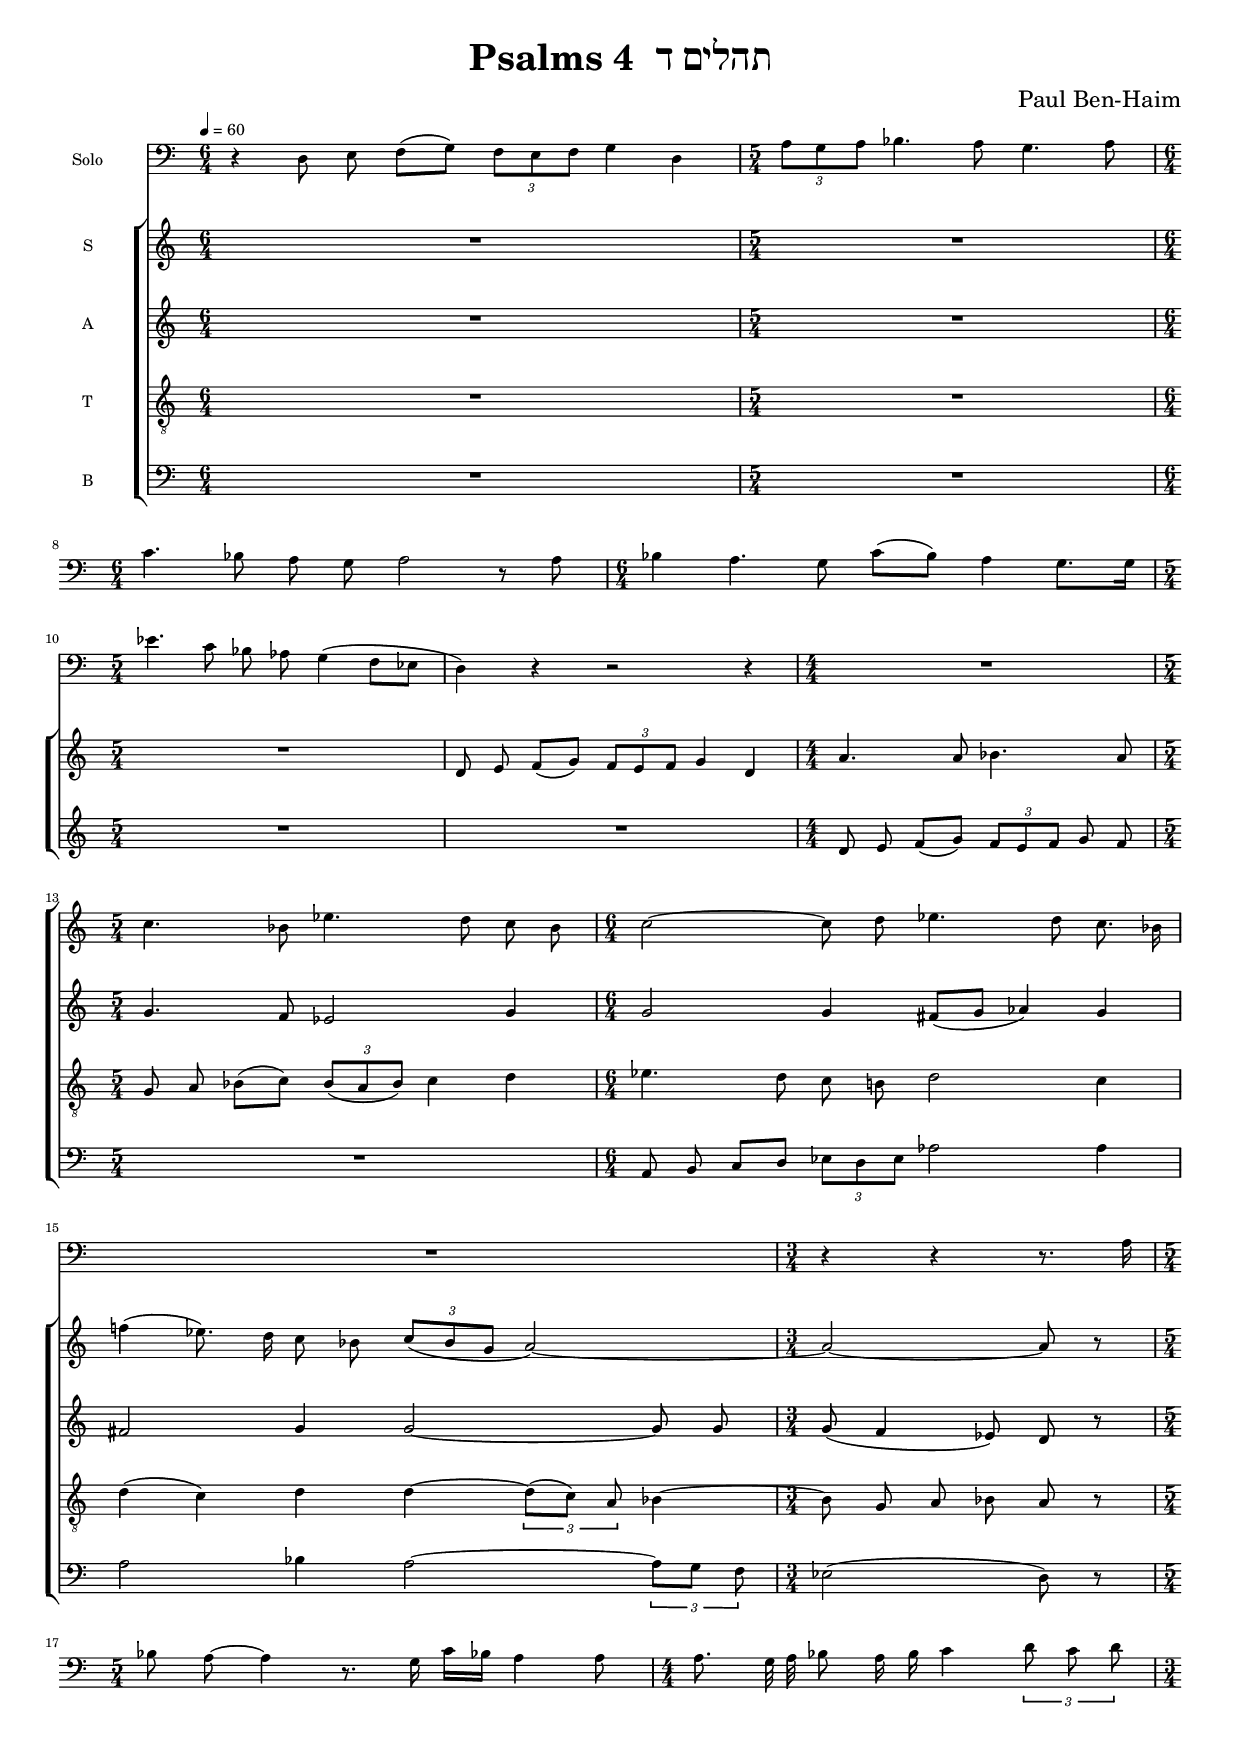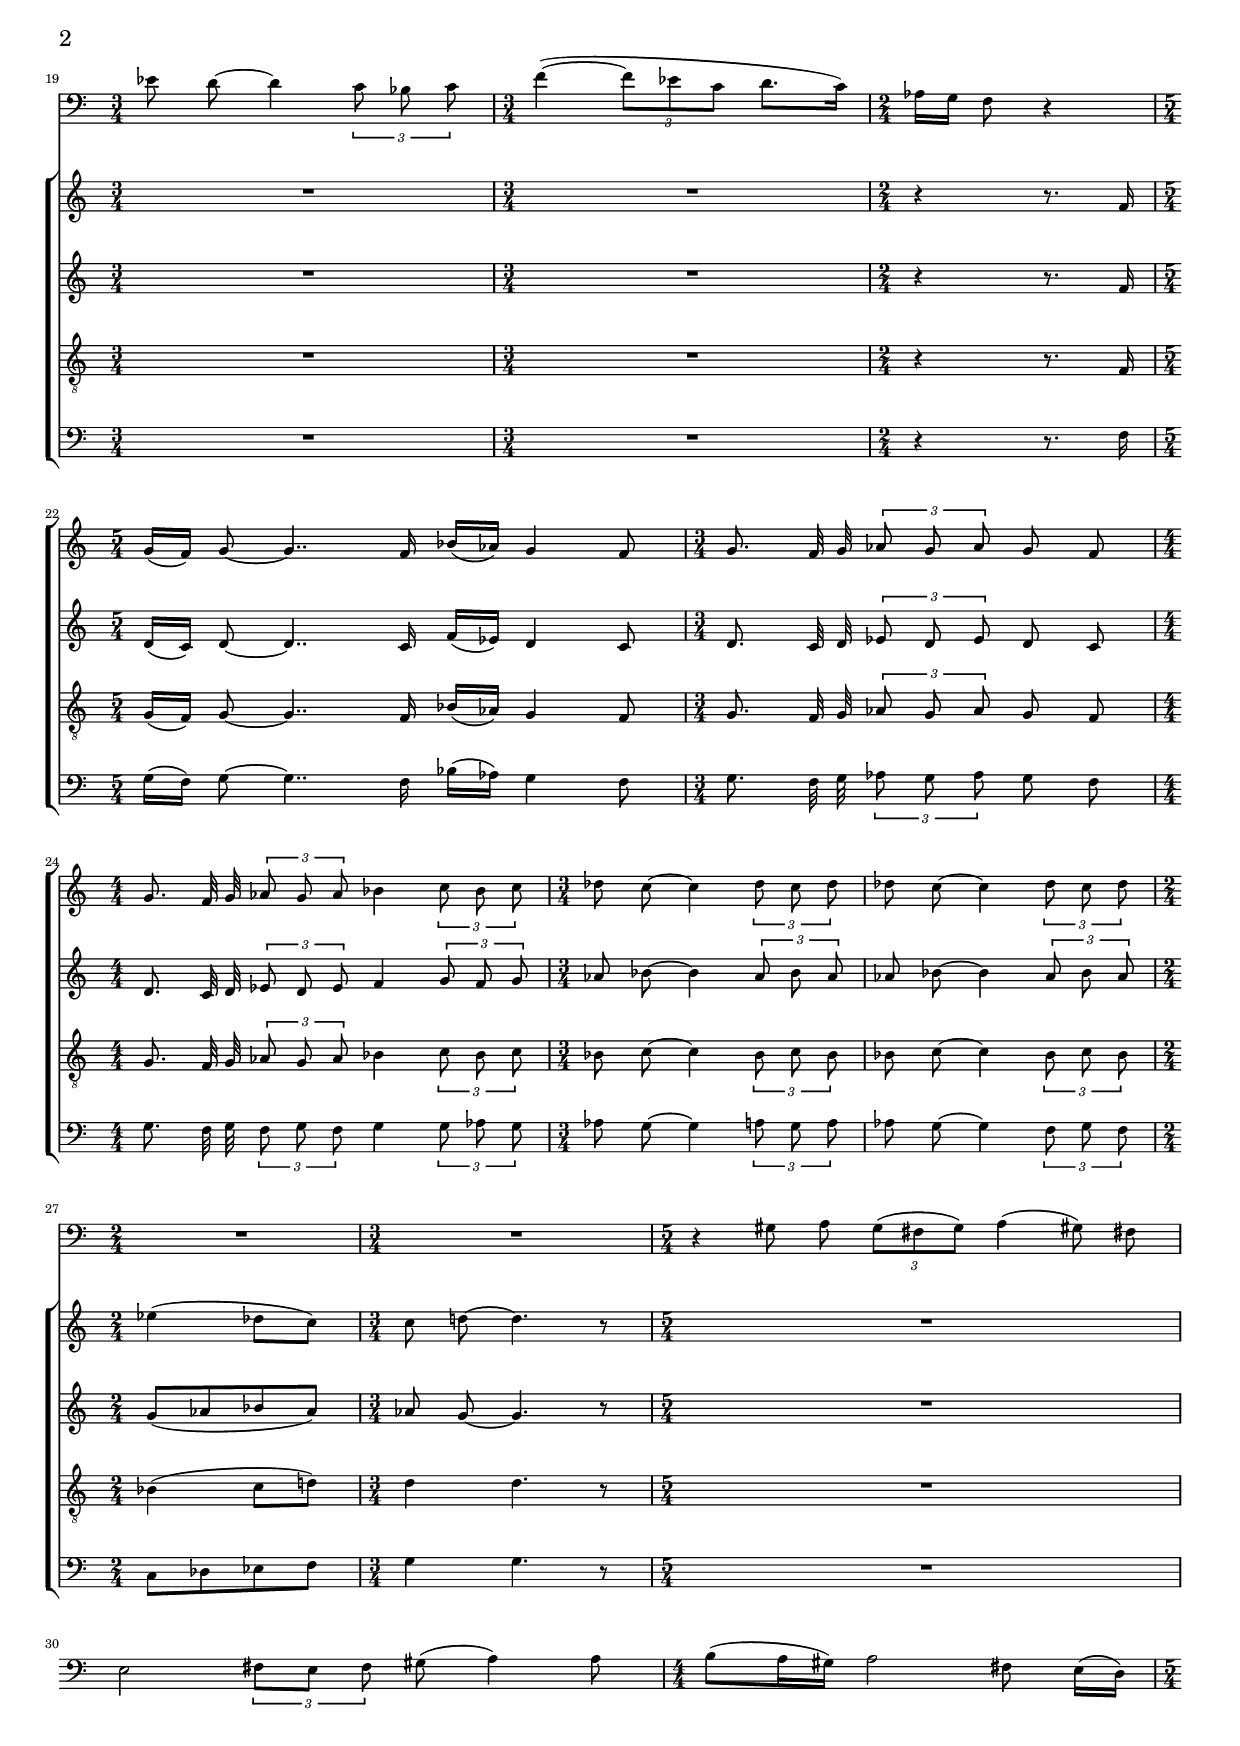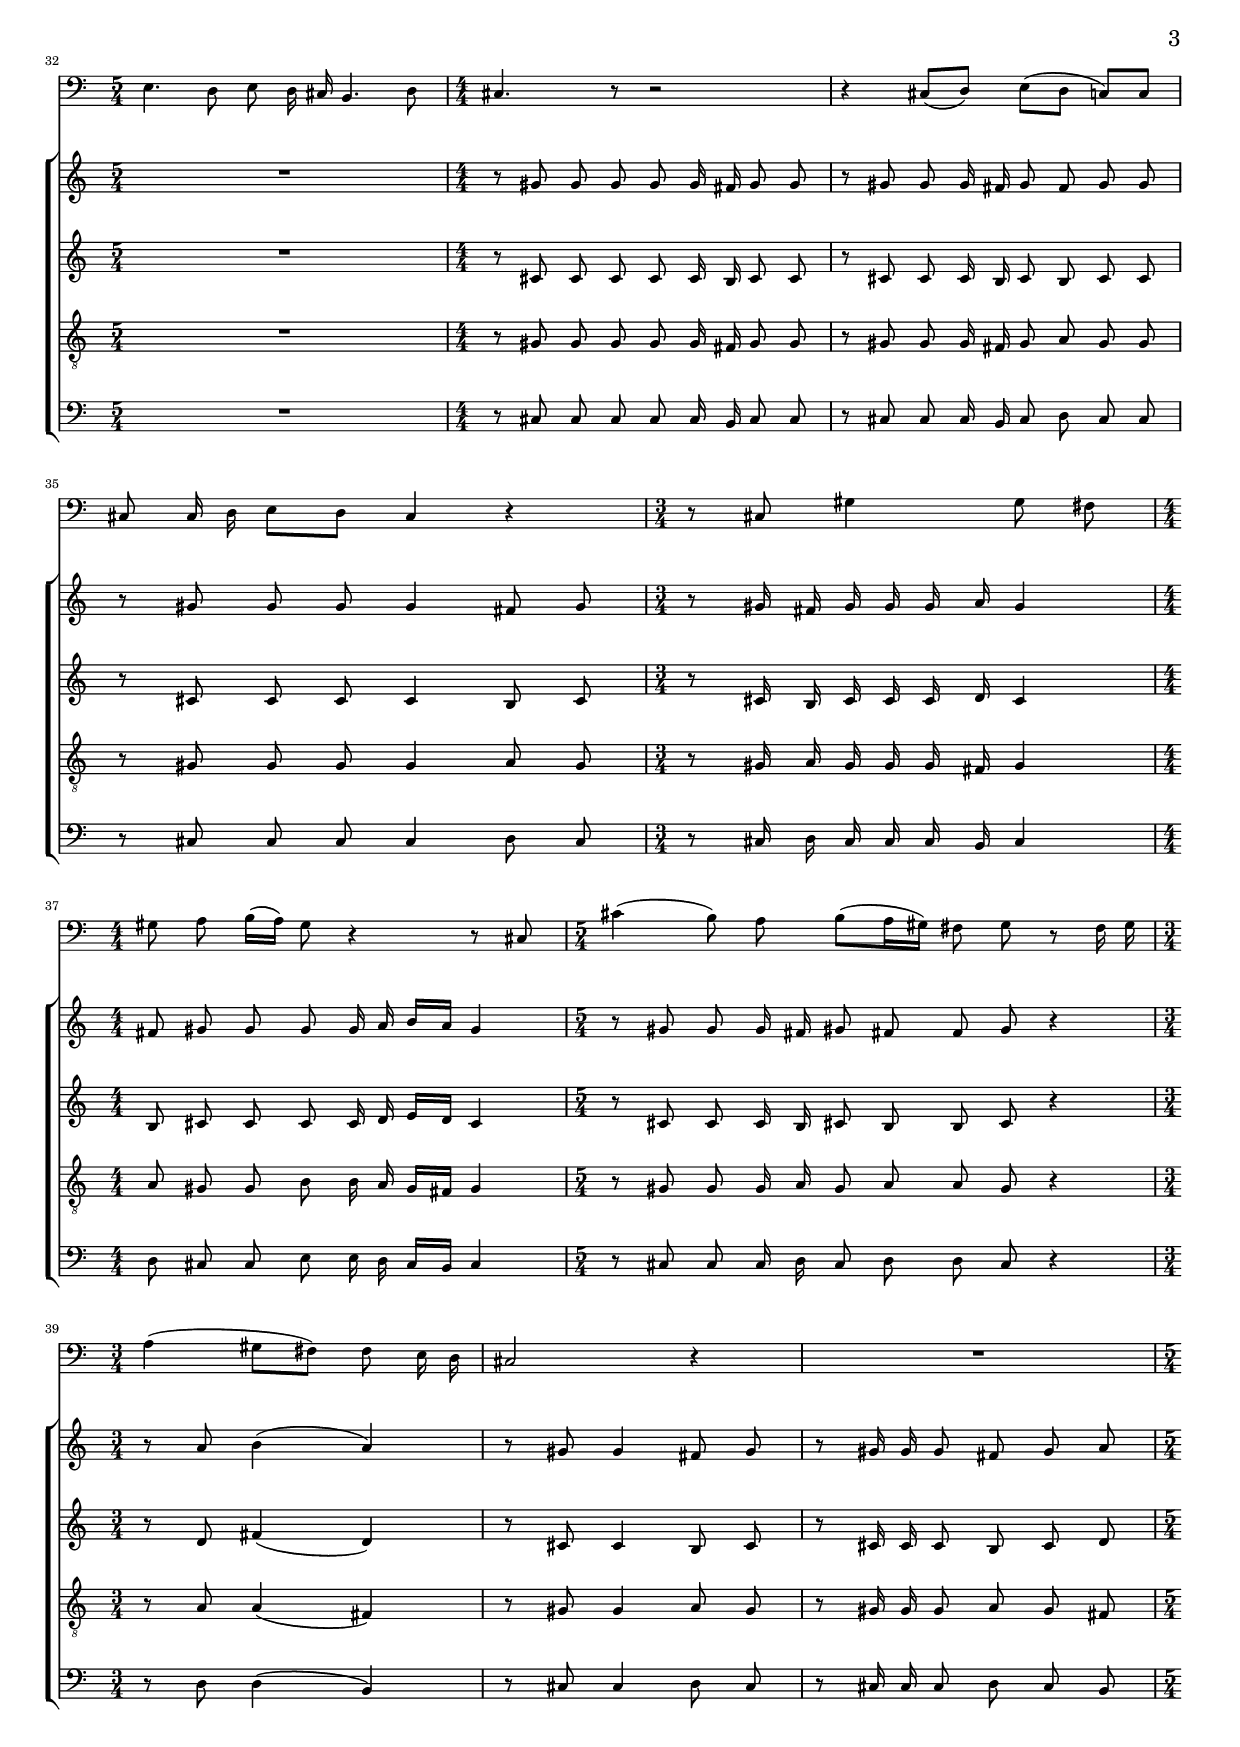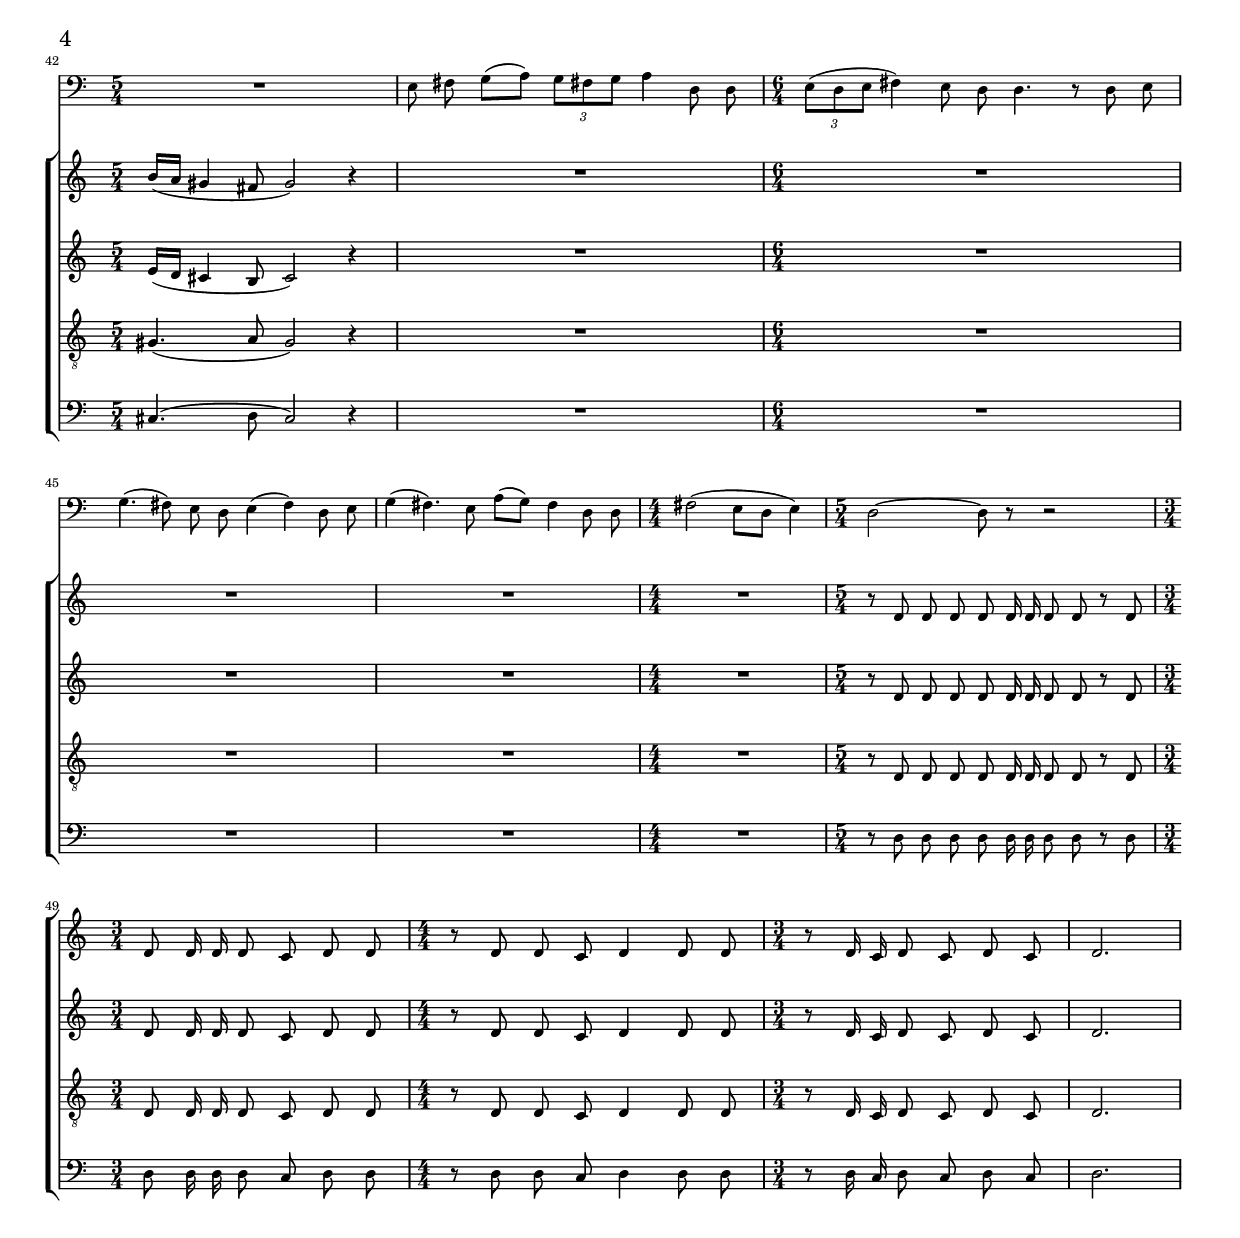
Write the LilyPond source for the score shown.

\include "english.ly"
\version "2.22.0"

global = {
  \key a \minor
  \time 5/4
  \tempo 4 = 60
}

%%%%%%%%%%%%%%%%%%%%%%%%%%%%%%%%
soloNotes = \relative c {
  \dynamicUp \numericTimeSignature
  \clef "bass"
  \time 6/4 r4 d8 e f[( g]) \times 2/3 { f8[ e f] } g4 d |
  \set Score.currentBarNumber = #7
  \time 5/4 \times 2/3 { a'8[ g a] } bf4. a8 g4. a8 |
\break
  \time 6/4 c4. bf8 a g a2 r8 a8 |
  bf4 a4. g8 c8[( bf]) a4 g8.[ g16] |
\break
  \time 5/4 ef'4. c8 bf af g4( f8[ ef] |
  d4) r4 r2 r4 |
  \time 4/4 R1 |
\break
  \time 5/4 R1*5/4 |
  \time 6/4 R1*6/4 |
\break
  % Page 5
  R1*6/4 |
  \time 3/4 r4 r4 r8. a'16 |
\break
  \time 5/4 bf8 a8~ a4 r8. g16 c16[ bf!16] a4 a8 |
  \time 4/4 a8. g32 a32 bf8 a16 bf16 c4 \times 2/3 { d8 c d } |
\break
  % Page 6
  \time 3/4 ef8 d8~ d4 \times 2/3 { c8 bf c8 } |
  f4~( \times 2/3 { f8[ ef c] } d8.[ c16]) |
  \time 2/4 af16[ g] f8 r4 |
\break
  \time 5/4 R1*5/4 |
  \time 4/4 R1*3/4 |
\break
  % Page 7, bar 24
  R1 |
  \time 3/4 R1*3/4 |
  R1*3/4 |
\break % bar 27
  \time 2/4 R1*2/4 |
  \time 3/4 R1*3/4 |
  \time 5/4 r4 gs8 a \times 2/3 { gs8[( fs gs]) } a4( gs!8) fs! |
\break
  % Page 8, bar 30
  e2 \times 2/3 { fs8[ e] fs } gs8( a4) a8 |
  \time 4/4 b8[( a16 gs16]) a2 fs8 e16[( d]) |
\break % bar 32
  \time 5/4 e4. d8 e d16 cs16 b4. d8 |
  \time 4/4 cs4. r8 r2 |
  r4 cs8[( d]) e[( d] c[) c] |
\break
  % Page 9, bar 35
  cs8 cs16 d16 e8[ d] cs4 r4 |
  \time 3/4 r8 cs8 gs'4 gs8 fs |
\break
  \time 4/4 gs8 a b16[( a]) gs8 r4 r8 cs,8 |
  \time 5/4 cs'4( b8) a8 b8[( a16 gs]) fs8 gs r8 fs16 gs16 |
\break
  % Page 10
  \time 3/4 a4( gs8[ fs]) fs8 e16 d16 |
  cs2 r4 |
  R1*3/4 |
\break
  \time 5/4 R1*5/4 |
  e8 fs g8[( a]) \times 2/3 { g8[ fs! g] } a4 d,8 d8 |
  \time 6/4  \times 2/3 { e8[( d e] } fs4) e8  d d4. r8 d8 e8 |
\break
  % Page 11
  g4.( fs8) e8 d e4( fs) d8 e8 |
  g4( fs4.) e8 a8[( g8]) fs4 d8 d8 | 
  \time 4/4 fs2( e8[ d8] e4) |
  \time 5/4 d2~ d8 r8 r2 |
\break
  \time 3/4 R1*3/4 |
  \time 4/4 R1 |
  \time 3/4 R1*3/4 |
  R1*3/4 |
} % end of soloNotes

%%%%%%%%%%%%%%%%%%%%%%%%%%%%%%%%
sopMusic = \relative c'' {
  % page 1
  \dynamicUp \numericTimeSignature
  \time 6/4 R1*6/4 | \time 5/4 R1*5/4 | \time 6/4 R1*6/4 | \time 6/4 R1*6/4 |
  \time 5/4 R1*5/4 |
  d,8 e8 f[( g)] \times 2/3 { f[ e f] } g4 d |
  \time 4/4 a'4. a8 bf4. a8 |
  \time 5/4 c4. bf8 ef4. d8 c8 bf8 |
  \time 6/4 c2~ c8 d8 ef4. d8 c8. bf16 |
  % page 5
  f'!4( ef8.) d16 c8 bf \times 2/3 { c8[( bf g] } a2)~ |
  \time 3/4 a2~ a8 r8 |
  \time 5/4 R1*5/4 |
  \time 4/4 R1 |
  % page 6
  \time 3/4 R1*3/4 |
  \time 3/4 R1*3/4 |
  \time 2/4 r4 r8. f16 |
  \time 5/4 g16[( f]) g8~ g4.. f16 bf16[( af]) g4 f8 |
  \time 3/4 g8. f32 g32 \times 2/3 { af8 g af } g8 f |
  % page 7, bar 24
  \time 4/4 g8. f32 g32 \times 2/3 { af8 g af } bf4 \times 2/3 { c8 bf c } |
  \time 3/4 df8 c8~ c4 \times 2/3 {df8 c df } |
            df8 c8~ c4 \times 2/3 {df8 c df } |
  \time 2/4 ef4( df8[ c]) |
  \time 3/4 c8 d!8~ d4. r8 |
  \time 5/4 R1*5/4 |
  % Page 8
  R1*5/4 |
  \time 4/4 R1 |
  \time 5/4 R1*5/4 |
  \time 4/4 r8 gs,8 gs8 gs8 gs8 gs16 fs16 gs8 gs8 |
            r8 gs8 gs8 gs16 fs16 gs8 fs gs8 gs8 |
\break
  % Page 9, bar 35
  r8 gs8 gs gs gs4 fs8 gs |
  \time 3/4 r8 gs16 fs gs gs gs a gs4 |
\break
  \time 4/4 fs8 gs gs gs gs16 a16 b16[ a16] gs4 |
  \time 5/4 r8 gs8 gs gs16 fs16 gs!8 fs!8 fs gs r4 |
\break
  % Page 10
  \time 3/4 r8 a8 b4( a4) |
  r8 gs8 gs4 fs8 gs8 |
  r8 gs16 gs16 gs8 fs gs a |
\break
  \time 5/4 b16[( a] gs4 fs8 gs2) r4 |
  R1*5/4 |
  \time 6/4 R1*6/4 |
  % Page 11
  R1*6/4 |
  R1*6/4 |
  \time 4/4 R1 |
  \time 5/4 r8 d8 d d d d16 d16 d8 d8 r8 d8 |

  \time 3/4 d8 d16 d16 d8 c d d |
  \time 4/4 r8 d8 d c d4 d8 d8 |
  \time 3/4 r8 d16 c16 d8 c d c |
  d2. |
} % end-of sopMusic

%%%%%%%%%%%%%%%%%%%%%%%%%%%%%%%%
altMusic = \relative c'' {
  \dynamicUp \numericTimeSignature

  \time 6/4 R1*6/4 | \time 5/4 R1*5/4 | \time 6/4 R1*6/4 | R1*6/4 |
  \time 5/4 R1*5/4 |
  | R1*5/4 |
  \time 4/4 d,8 e8 f[( g)] \times 2/3 { f[ e f] } g8 f |
  \time 5/4 g4. f8 ef2 g4
  \time 6/4 g2 g4 fs8[( g] af4) g4 |
  % page 5
  fs2 g4 g2~ g8 g8 |
  \time 3/4 g8( f4 ef8) d8 r8 |
  \time 5/4 R1*5/4 |
  \time 4/4 R1 |
  % page 6
  \time 3/4 R1*3/4 |
  \time 3/4 R1*3/4 |
  \time 2/4 r4 r8. f16 |
  \time 5/4 d16[( c]) d8~ d4.. c16 f16[( ef]) d4 c8 |
  \time 3/4 d8. c32 d32 \times 2/3 { ef8 d ef } d8 c |
  % Page 7, bar 22
  \time 4/4 d8. c32 d32 \times 2/3 { ef8 d ef } f4 \times 2/3 { g8 f g } |
  \time 3/4 af8 bf~ bf4 \times 2/3 {af8 bf af } |
            af8 bf~ bf4 \times 2/3 {af8 bf af } |
  \time 2/4 g8[( af bf af]) |
  \time 3/4 af8 g8~ g4. r8 |
  \time 5/4 R1*5/4 |
  % Page 8
  R1*5/4 |
  \time 4/4 R1 |
  \time 5/4 R1*5/4 |
  \time 4/4 r8 cs,8 cs8 cs8 cs8 cs16 b16 cs8 cs8 |
            r8 cs8 cs8 cs16 b16 cs8 b cs8 cs8 |
  % Page 9, bar 35
  r8 cs8 cs cs cs4 b8 cs |
  \time 3/4 r8 cs16 b cs cs cs d cs4 |
  \time 4/4 b8 cs cs cs cs16 d16 e16[ d16] cs4 |
  \time 5/4 r8 cs8 cs cs16 b16 cs!8 b8 b cs r4 |
  % Page 10
  \time 3/4 r8 d8 fs4( d4) |
  r8 cs8 cs4 b8 cs8 |
  r8 cs16 cs16 cs8 b cs d |
  \time 5/4 e16[( d] cs4 b8 cs2) r4 |
  R1*5/4 |
  \time 6/4 R1*6/4 |
  % Page 11
  R1*6/4 |
  R1*6/4 |
  \time 4/4 R1 |
  \time 5/4 r8 d8 d d d d16 d16 d8 d8 r8 d8 |

  \time 3/4 d8 d16 d16 d8 c d d |
  \time 4/4 r8 d8 d c d4 d8 d8 |
  \time 3/4 r8 d16 c16 d8 c d c |
  d2. |
} % end of altMusic

%%%%%%%%%%%%%%%%%%%%%%%%%%%%%%%%
tenMusic = \relative c' {
  \dynamicUp \numericTimeSignature
  \time 6/4 R1*6/4 | \time 5/4 R1*5/4 | \time 6/4 R1*6/4 | R1*6/4 |
  \time 5/4 R1*5/4 |
  R1*5/4 | \time 4/4 R1
  \time 5/4 g8 a8 bf[( c]) \times 2/3 { bf8[ (a bf]) } c4 d |
  \time 6/4 ef4. d8 c b! d2 c4 |
  % page 5 , bar 15
  d4( c) d d~ \times 2/3 { d8[( c]) a } bf4~ |
  \time 3/4 bf8 g a bf a r |
  \time 5/4 R1*5/4
  \time 4/4 R1 |
  % page 6
  \time 3/4 R1*3/4 |
  \time 3/4 R1*3/4 |
  \time 2/4 r4 r8. f16 |
  \time 5/4 g16[( f]) g8 ~ g4.. f16 bf16[( af]) g4 f8 |
  \time 3/4 g8. f32 g32 \times 2/3 { af8 g af } g8 f |
  % Page 7, bar 24
  \time 4/4 g8. f32 g32 \times 2/3 { af8 g af } bf4 \times 2/3 { c8 bf c } |
  \time 3/4 bf8 c8~ c4 \times 2/3 {bf8 c bf } |
            bf8 c8~ c4 \times 2/3 {bf8 c bf } |
  \time 2/4 bf4( c8[ d!]) |
  \time 3/4 d4 d4. r8 |
  \time 5/4 R1*5/4 |
  % Page 8
  R1*5/4 |
  \time 4/4 R1 |
  \time 5/4 R1*5/4 |
  \time 4/4 r8 gs,8 gs8 gs8 gs8 gs16 fs16 gs8 gs8 |
            r8 gs8 gs8 gs16 fs16 gs8 a gs8 gs8 |
  % Page 9
  r8 gs8 gs gs gs4 a8 gs |
  \time 3/4 r8 gs16 a gs gs gs fs gs4 |
  \time 4/4 a8 gs gs b b16 a16 gs16[ fs16] gs4 |
  \time 5/4 r8 gs8 gs gs16 a16 gs8 a8 a gs r4 |
  % Page 10
  \time 3/4 r8 a8 a4( fs4) |
  r8 gs8 gs4 a8 gs8 |
  r8 gs16 gs16 gs8 a gs fs |
  \time 5/4 gs4.( a8 gs2) r4 |
  R1*5/4 |
  \time 6/4 R1*6/4 |
  % Page 11
  R1*6/4 |
  R1*6/4 |
  \time 4/4 R1 |
  \time 5/4 r8 d8 d d d d16 d16 d8 d8 r8 d8 |

  \time 3/4 d8 d16 d16 d8 c d d |
  \time 4/4 r8 d8 d c d4 d8 d8 |
  \time 3/4 r8 d16 c16 d8 c d c |
  d2. |
} % end of tenMusic

%%%%%%%%%%%%%%%%%%%%%%%%%%%%%%%%
basMusic = \relative c {
  \dynamicUp \numericTimeSignature
  \time 6/4 R1*6/4 | \time 5/4 R1*5/4 | \time 6/4 R1*6/4 | R1*6/4 |
  \time 5/4 R1*5/4 |
  R1*5/4 |
  \time 4/4 R1 |
  \time 5/4 R1*5/4 |
  \time 6/4 a8 b c[ d] \times 2/3 { ef[ d ef] } af2 af4 |
  % page 5
  a2 bf4 a2~ \times 2/3 { a8[ g] f } |
  \time 3/4 ef2( d8) r8 |
  \time 5/4 R1*5/4 |
  \time 4/4 R1 |
  % page 6
  \time 3/4 R1*3/4 |
  \time 3/4 R1*3/4 |
  \time 2/4 r4 r8. f16 |
  \time 5/4 g16[( f]) g8~ g4.. f16 bf16[( af]) g4 f8 |
  \time 3/4 g8. f32 g32 \times 2/3 { af8 g af } g8 f |
  % Page 7, bar 27
  \time 4/4 g8. f32 g32 \times 2/3 { f8 g f } g4 \times 2/3 { g8 af g } |
  \time 3/4 af8 g8~ g4 \times 2/3 {a8 g a } |
            af8 g8~ g4 \times 2/3 {f8 g f } |
  \time 2/4 c8[ df ef f] |
  \time 3/4 g4 g4. r8 |
  \time 5/4 R1*5/4 |
  % Page 8
  R1*5/4 |
  \time 4/4 R1 |
  \time 5/4 R1*5/4 |
  \time 4/4 r8 cs,8 cs8 cs8 cs8 cs16 b16 cs8 cs8 |
            r8 cs8 cs8 cs16 b16 cs8 d cs8 cs8 |
  % Page 9, bar 35
  r8 cs8 cs cs cs4 d8 cs |
  \time 3/4 r8 cs16 d cs cs cs b cs4 |
  \time 4/4 d8 cs cs e e16 d16 cs16[ b16] cs4 |
  \time 5/4 r8 cs8 cs cs16 d16 cs8 d8 d cs r4 |
  % Page 10, bar 39
  \time 3/4 r8 d8 d4( b4) |
  r8 cs8 cs4 d8 cs8 |
  r8 cs16 cs16 cs8 d cs b |
  \time 5/4 cs4.( d8 cs2) r4 |
  R1*5/4 |
  \time 6/4 R1*6/4 |
  % Page 11
  R1*6/4 |
  R1*6/4 |
  \time 4/4 R1 |
  \time 5/4 r8 d8 d d d d16 d16 d8 d8 r8 d8 |

  \time 3/4 d8 d16 d16 d8 c d d |
  \time 4/4 r8 d8 d c d4 d8 d8 |
  \time 3/4 r8 d16 c16 d8 c d c |
  d2. |
} % end of basMusic


\header {
  title = "Psalms 4  תהלים ד"
  composer = "Paul Ben-Haim"
  % Do not display the tagline for this book
  % tagline = ##f
}

\layout {
  #(layout-set-staff-size 14)
  \context {
    \Staff
    \RemoveEmptyStaves
  }
  \context {
    \ChoirStaff
    \RemoveEmptyStaves
  }
  % \context {
  %   \Lyrics
  %   \override  LyricHyphen #'minimum-distance = #0.8
  % }
}

\score {
  <<
    \new Staff {
      \set Staff.midiInstrument = "clarinet"
    \new Voice = "SoloVoice" <<
      \set Staff.instrumentName = "Solo"
      \autoBeamOff
      \global \soloNotes
    >>
    }
    \new ChoirStaff <<

      \new Staff = "sop" <<
      \set Staff.midiInstrument = "flute"
        \new Voice = "sopranos" {
          \set Staff.instrumentName = "S"
          <<
             \autoBeamOff
             \global \sopMusic
          >>
        }
      >>

      \new Staff = "alt" <<
	\set Staff.midiInstrument = #"oboe"
        \new Voice = "altos" {
          \set Staff.instrumentName = "A"
          <<
             \autoBeamOff
             \global \altMusic
          >>
        }
      >>

      \new Staff = "ten" <<
	% \set Staff.midiInstrument = #"cello"        %% too vibrator
	% \set Staff.midiInstrument = #"tenor sax"    %% Too loud
	\set Staff.midiInstrument = #"english horn"
        \clef "G_8"
        \new Voice = "tenors" {
          \set Staff.instrumentName = "T"
          <<
             \autoBeamOff
             \global \tenMusic
          >>
        }
      >>

      \new Staff = "bas" <<
	\set Staff.midiInstrument = #"bassoon"
        \clef bass
        \new Voice = "basses" {
          \set Staff.instrumentName = "B"
          <<
             \autoBeamOff
             \global \basMusic
          >>
        }
      >>

    >>
  >>

  \header { }

  \layout {
    % $(layout-set-staff-size 17)
    % \override LyricText #'font-size = #1.81
    \context {
      \Staff
    }
  }
  \midi {
    \context {
      \Score
    }
  }
}
